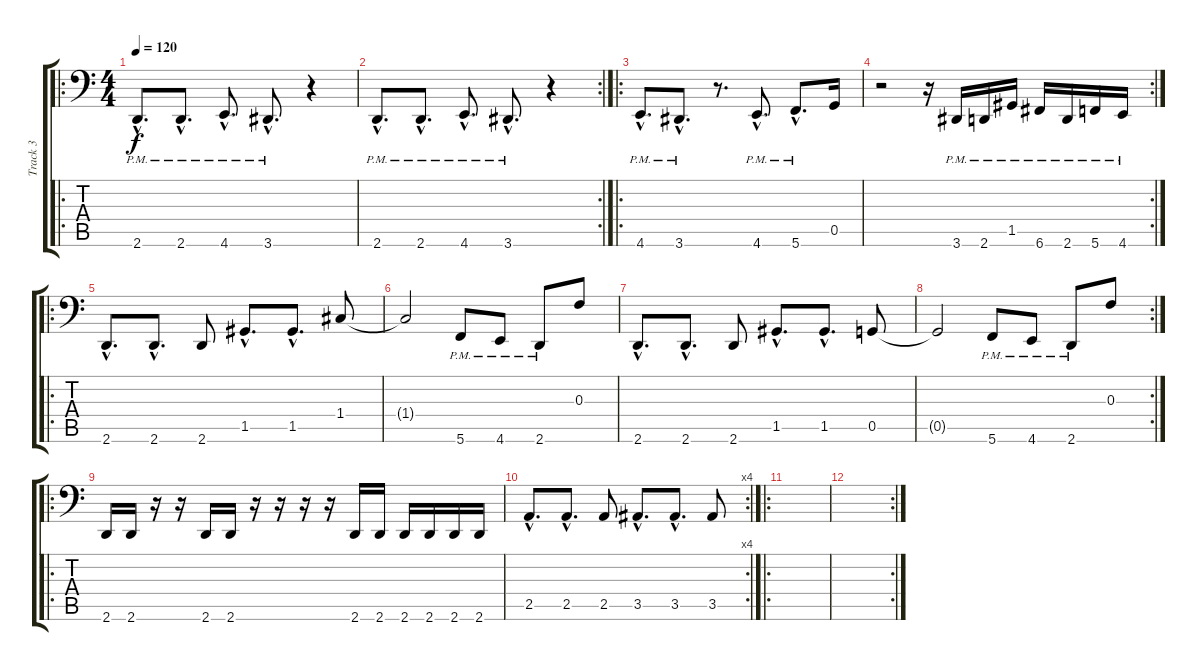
\track ("Track 3" "Track 3") {instrument electricbasspick}
\staff {score tabs}
\tuning (D3 A2 F2 C2 G1 C1) {hide}
\ro
\ts (4 4)
\tempo 120
\clef f4
\ks c
2.6{hac pm}.8{d dy f} 2.6{hac pm}.8{d} 4.6{hac pm}.8{d} 3.6{hac pm}.8{d} r.4 |
\rc 2
2.6{hac pm}.8{d} 2.6{hac pm}.8{d} 4.6{hac pm}.8{d} 3.6{hac pm}.8{d} r.4 |
\ro
4.6{hac pm}.8{d} 3.6{hac pm}.8{d} r.8{d} 4.6{hac pm}.8{d} 5.6{hac pm}.8{d} 0.5.16 |
\rc 2
r.2 r.16 3.6{pm}.16 2.6{pm}.16 1.5{pm}.16 6.6{pm}.16 2.6{pm}.16 5.6{pm}.16 4.6{pm}.16 |
\ro
2.6{hac}.8{d volume 13} 2.6{hac}.8{d} 2.6.8 1.5{hac}.8{d} 1.5{hac}.8{d} 1.4.8 |
1.4{t}.2 5.6{pm}.8 4.6{pm}.8 2.6{pm}.8 0.3.8 |
2.6{hac}.8{d} 2.6{hac}.8{d} 2.6.8 1.5{hac}.8{d} 1.5{hac}.8{d} 0.5.8 |
\rc 2
0.5{t}.2 5.6{pm}.8 4.6{pm}.8 2.6{pm}.8 0.3.8 |
\ro
2.6.16 2.6.16 r.16 r.16 2.6.16 2.6.16 r.16 r.16 r.16 r.16 2.6.16 2.6.16 2.6.16 2.6.16 2.6.16 2.6.16 |
\rc 4
2.5{hac}.8{d} 2.5{hac}.8{d} 2.5.8 3.5{hac}.8{d} 3.5{hac}.8{d} 3.5.8 |
\ro
|
\rc 2
